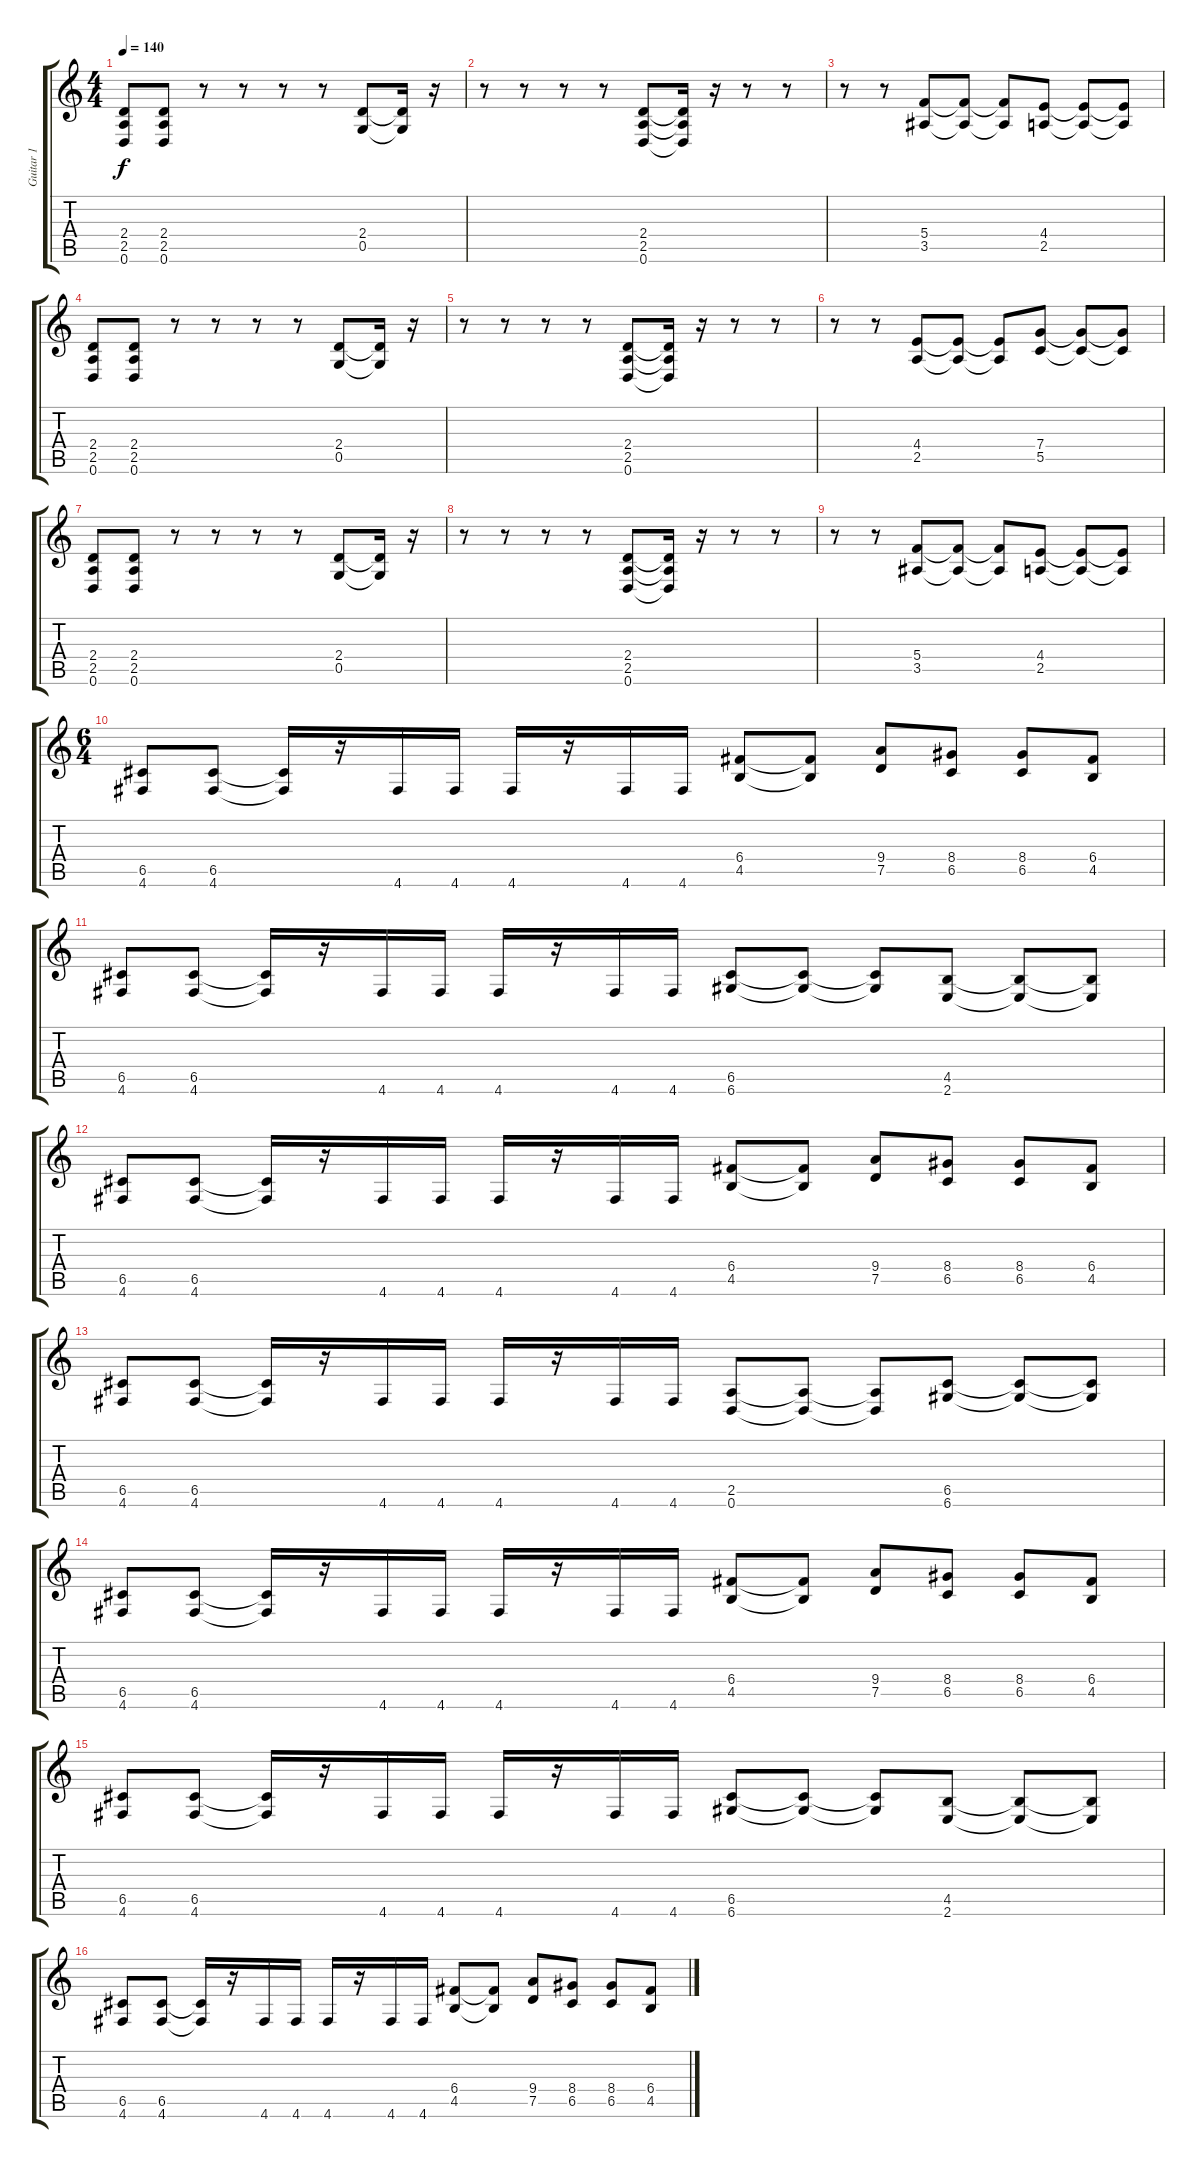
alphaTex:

\track ("Guitar 1" "Guitar 1") {instrument distortionguitar}
\staff {score tabs}
\tuning (D4 A3 F3 C3 G2 D2) {hide}
\ts (4 4)
\tempo 140
\clef g2
\ks c
(2.4 2.5 0.6).8{dy f} (2.4 2.5 0.6).8 r.8 r.8 r.8 r.8 (2.4 0.5).8 (2.4{t} 0.5{t}).16 r.16 |
r.8 r.8 r.8 r.8 (2.4 2.5 0.6).8 (2.4{t} 2.5{t} 0.6{t}).16 r.16 r.8 r.8 |
r.8 r.8 (5.4 3.5).8 (5.4{t} 3.5{t}).8 (5.4{t} 3.5{t}).8 (4.4 2.5).8 (4.4{t} 2.5{t}).8 (4.4{t} 2.5{t}).8 |
(2.4 2.5 0.6).8 (2.4 2.5 0.6).8 r.8 r.8 r.8 r.8 (2.4 0.5).8 (2.4{t} 0.5{t}).16 r.16 |
r.8 r.8 r.8 r.8 (2.4 2.5 0.6).8 (2.4{t} 2.5{t} 0.6{t}).16 r.16 r.8 r.8 |
r.8 r.8 (4.4 2.5).8 (4.4{t} 2.5{t}).8 (4.4{t} 2.5{t}).8 (7.4 5.5).8 (7.4{t} 5.5{t}).8 (7.4{t} 5.5{t}).8 |
(2.4 2.5 0.6).8 (2.4 2.5 0.6).8 r.8 r.8 r.8 r.8 (2.4 0.5).8 (2.4{t} 0.5{t}).16 r.16 |
r.8 r.8 r.8 r.8 (2.4 2.5 0.6).8 (2.4{t} 2.5{t} 0.6{t}).16 r.16 r.8 r.8 |
r.8 r.8 (5.4 3.5).8 (5.4{t} 3.5{t}).8 (5.4{t} 3.5{t}).8 (4.4 2.5).8 (4.4{t} 2.5{t}).8 (4.4{t} 2.5{t}).8 |
\ts (6 4)
(6.5 4.6).8 (6.5 4.6).8 (6.5{t} 4.6{t}).16 r.16 4.6.16 4.6.16 4.6.16 r.16 4.6.16 4.6.16 (6.4 4.5).8 (6.4{t} 4.5{t}).8 (9.4 7.5).8 (8.4 6.5).8 (8.4 6.5).8 (6.4 4.5).8 |
(6.5 4.6).8 (6.5 4.6).8 (6.5{t} 4.6{t}).16 r.16 4.6.16 4.6.16 4.6.16 r.16 4.6.16 4.6.16 (6.5 6.6).8 (6.5{t} 6.6{t}).8 (6.5{t} 6.6{t}).8 (4.5 2.6).8 (4.5{t} 2.6{t}).8 (4.5{t} 2.6{t}).8 |
(6.5 4.6).8 (6.5 4.6).8 (6.5{t} 4.6{t}).16 r.16 4.6.16 4.6.16 4.6.16 r.16 4.6.16 4.6.16 (6.4 4.5).8 (6.4{t} 4.5{t}).8 (9.4 7.5).8 (8.4 6.5).8 (8.4 6.5).8 (6.4 4.5).8 |
(6.5 4.6).8 (6.5 4.6).8 (6.5{t} 4.6{t}).16 r.16 4.6.16 4.6.16 4.6.16 r.16 4.6.16 4.6.16 (2.5 0.6).8 (2.5{t} 0.6{t}).8 (2.5{t} 0.6{t}).8 (6.5 6.6).8 (6.5{t} 6.6{t}).8 (6.5{t} 6.6{t}).8 |
(6.5 4.6).8 (6.5 4.6).8 (6.5{t} 4.6{t}).16 r.16 4.6.16 4.6.16 4.6.16 r.16 4.6.16 4.6.16 (6.4 4.5).8 (6.4{t} 4.5{t}).8 (9.4 7.5).8 (8.4 6.5).8 (8.4 6.5).8 (6.4 4.5).8 |
(6.5 4.6).8 (6.5 4.6).8 (6.5{t} 4.6{t}).16 r.16 4.6.16 4.6.16 4.6.16 r.16 4.6.16 4.6.16 (6.5 6.6).8 (6.5{t} 6.6{t}).8 (6.5{t} 6.6{t}).8 (4.5 2.6).8 (4.5{t} 2.6{t}).8 (4.5{t} 2.6{t}).8 |
(6.5 4.6).8 (6.5 4.6).8 (6.5{t} 4.6{t}).16 r.16 4.6.16 4.6.16 4.6.16 r.16 4.6.16 4.6.16 (6.4 4.5).8 (6.4{t} 4.5{t}).8 (9.4 7.5).8 (8.4 6.5).8 (8.4 6.5).8 (6.4 4.5).8
